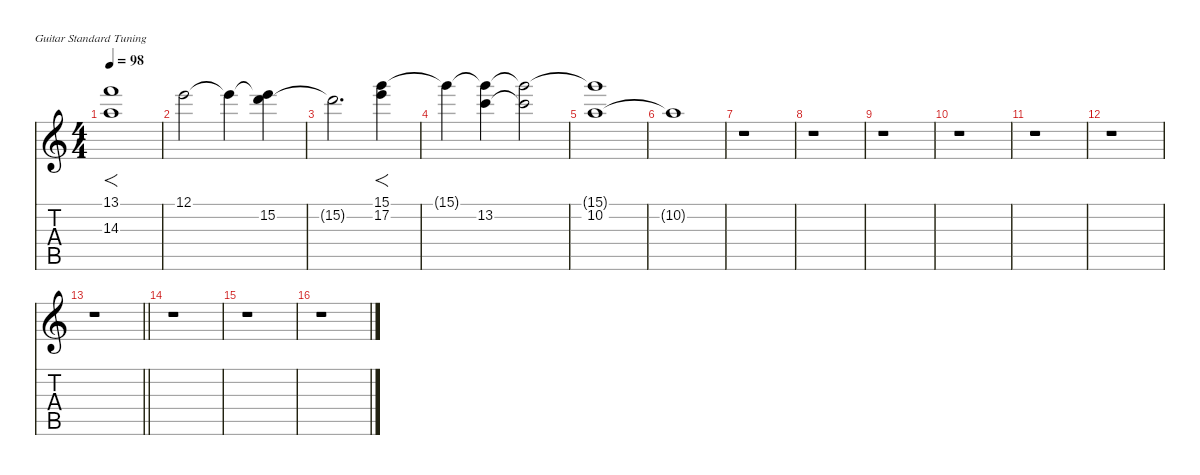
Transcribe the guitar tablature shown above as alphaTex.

\defaultSystemsLayout 4
\hideDynamics
\bracketExtendMode nobrackets
\singleTrackTrackNamePolicy hidden
\multiTrackTrackNamePolicy hidden
\firstSystemTrackNameMode fullname
\otherSystemsTrackNameOrientation horizontal
\track ("Clean Guitar" "s.guit.") {instrument acousticguitarsteel}
\staff {score tabs}
\tuning (E4 B3 G3 D3 A2 E2)
\ts (4 4)
\tempo 98
\clef g2
\ks aminor
(13.1 14.3{t}).1{f dy f beam Down} |
12.1.2{beam Down} 12.1{t}.4{dy mf beam Down} (12.1{t} 15.2).4{dy f beam Down} |
15.2{t}.2{d beam Down} (15.1 17.2).4{f beam Down} |
15.1{t}.4{beam Down} (15.1{t} 13.2).4{beam Down} (15.1{t} 13.2{t}).2{beam Down} |
(15.1{t} 10.2).1{beam Down} |
10.2{t}.1{beam Down} |
r.1{beam Down} |
r.1{beam Down} |
r.1{beam Down} |
r.1{beam Down} |
r.1{beam Down} |
r.1{beam Down} |
\barLineRight lightlight
r.1{beam Down} |
r.1{beam Down} |
r.1{beam Down} |
r.1{beam Down}
